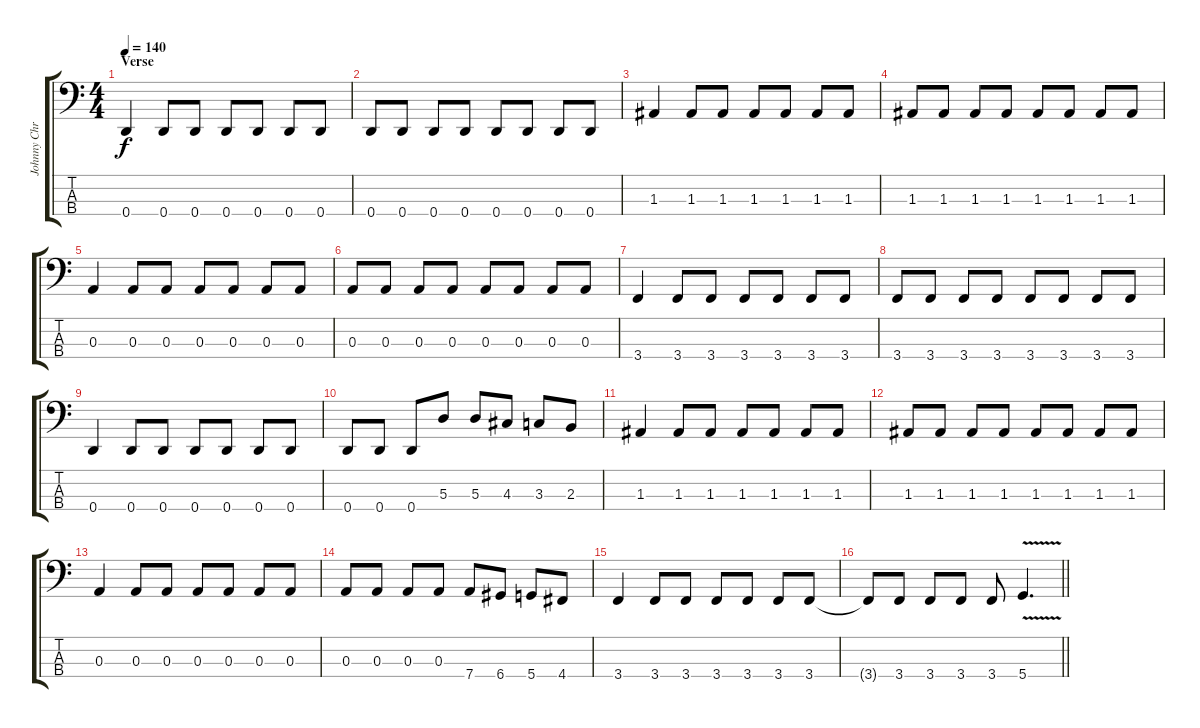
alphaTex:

\track ("Johnny Christ" "Johnny Chr") {instrument electricbassfinger}
\staff {score tabs}
\tuning (G2 D2 A1 D1) {hide}
\ts (4 4)
\section ("" "Verse")
\tempo 140
\clef f4
\ks c
0.4.4{dy f} 0.4.8 0.4.8 0.4.8 0.4.8 0.4.8 0.4.8 |
0.4.8 0.4.8 0.4.8 0.4.8 0.4.8 0.4.8 0.4.8 0.4.8 |
1.3.4 1.3.8 1.3.8 1.3.8 1.3.8 1.3.8 1.3.8 |
1.3.8 1.3.8 1.3.8 1.3.8 1.3.8 1.3.8 1.3.8 1.3.8 |
0.3.4 0.3.8 0.3.8 0.3.8 0.3.8 0.3.8 0.3.8 |
0.3.8 0.3.8 0.3.8 0.3.8 0.3.8 0.3.8 0.3.8 0.3.8 |
3.4.4 3.4.8 3.4.8 3.4.8 3.4.8 3.4.8 3.4.8 |
3.4.8 3.4.8 3.4.8 3.4.8 3.4.8 3.4.8 3.4.8 3.4.8 |
0.4.4 0.4.8 0.4.8 0.4.8 0.4.8 0.4.8 0.4.8 |
0.4.8 0.4.8 0.4.8 5.3.8 5.3.8 4.3.8 3.3.8 2.3.8 |
1.3.4 1.3.8 1.3.8 1.3.8 1.3.8 1.3.8 1.3.8 |
1.3.8 1.3.8 1.3.8 1.3.8 1.3.8 1.3.8 1.3.8 1.3.8 |
0.3.4 0.3.8 0.3.8 0.3.8 0.3.8 0.3.8 0.3.8 |
0.3.8 0.3.8 0.3.8 0.3.8 7.4.8 6.4.8 5.4.8 4.4.8 |
3.4.4 3.4.8 3.4.8 3.4.8 3.4.8 3.4.8 3.4.8 |
\barLineRight lightlight
3.4{t}.8 3.4.8 3.4.8 3.4.8 3.4.8 5.4{v}.4{d}
